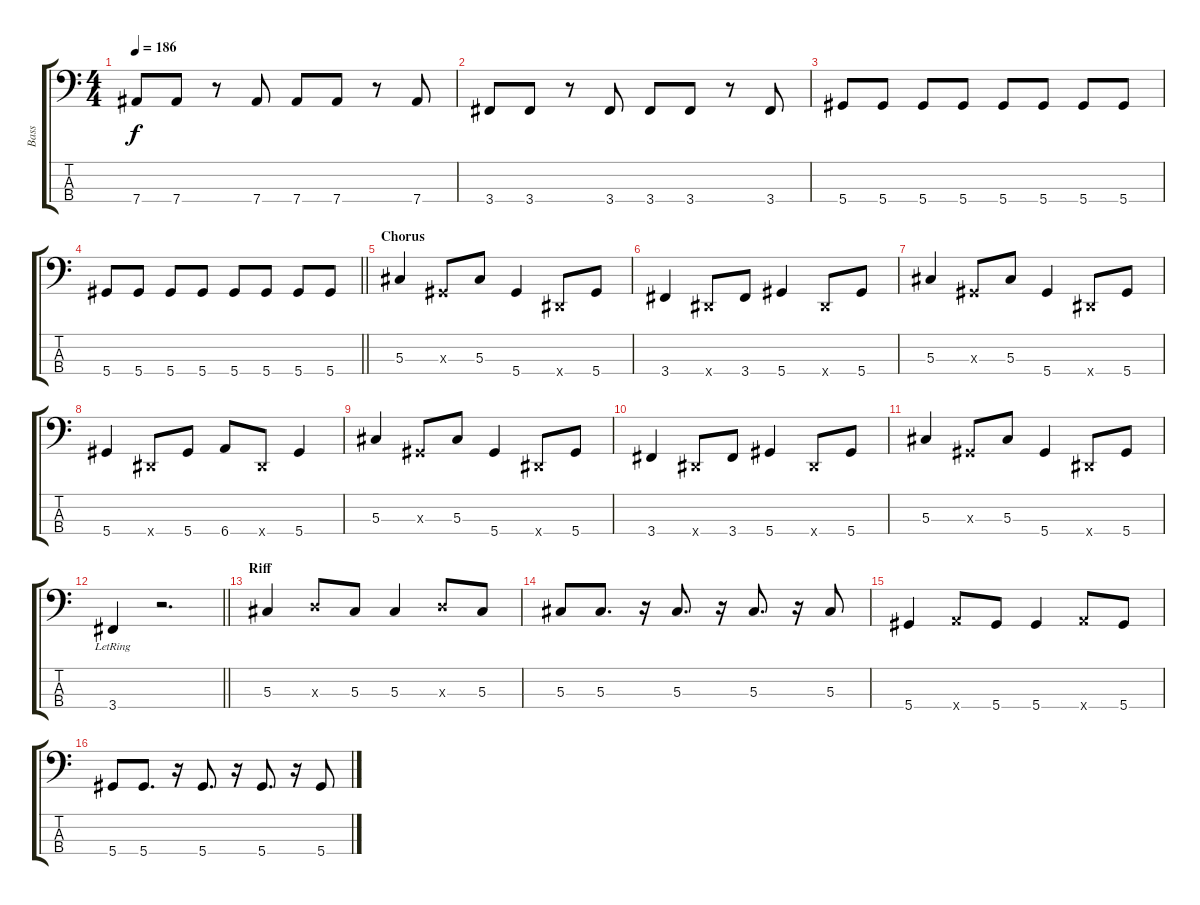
\track ("Bass" "Bass") {instrument electricbasspick}
\staff {score tabs}
\tuning (Gb2 Db2 Ab1 Eb1) {hide}
\ts (4 4)
\tempo 186
\clef f4
\ks c
7.4.8{dy f} 7.4.8 r.8 7.4.8 7.4.8 7.4.8 r.8 7.4.8 |
3.4.8 3.4.8 r.8 3.4.8 3.4.8 3.4.8 r.8 3.4.8 |
5.4.8 5.4.8 5.4.8 5.4.8 5.4.8 5.4.8 5.4.8 5.4.8 |
\barLineRight lightlight
5.4.8 5.4.8 5.4.8 5.4.8 5.4.8 5.4.8 5.4.8 5.4.8 |
\section ("" "Chorus")
5.3.4 0.3{x}.8 5.3.8 5.4.4 0.4{x}.8 5.4.8 |
3.4.4 0.4{x}.8 3.4.8 5.4.4 0.4{x}.8 5.4.8 |
5.3.4 0.3{x}.8 5.3.8 5.4.4 0.4{x}.8 5.4.8 |
5.4.4 0.4{x}.8 5.4.8 6.4.8 0.4{x}.8 5.4.4 |
5.3.4 0.3{x}.8 5.3.8 5.4.4 0.4{x}.8 5.4.8 |
3.4.4 0.4{x}.8 3.4.8 5.4.4 0.4{x}.8 5.4.8 |
5.3.4 0.3{x}.8 5.3.8 5.4.4 0.4{x}.8 5.4.8 |
\barLineRight lightlight
3.4{lr}.4 r.2{d} |
\section ("" "Riff")
5.3.4 6.3{x}.8 5.3.8 5.3.4 6.3{x}.8 5.3.8 |
5.3.8 5.3.8{d} r.16 5.3.8{d} r.16 5.3.8{d} r.16 5.3.8 |
5.4.4 6.4{x}.8 5.4.8 5.4.4 6.4{x}.8 5.4.8 |
5.4.8 5.4.8{d} r.16 5.4.8{d} r.16 5.4.8{d} r.16 5.4.8
